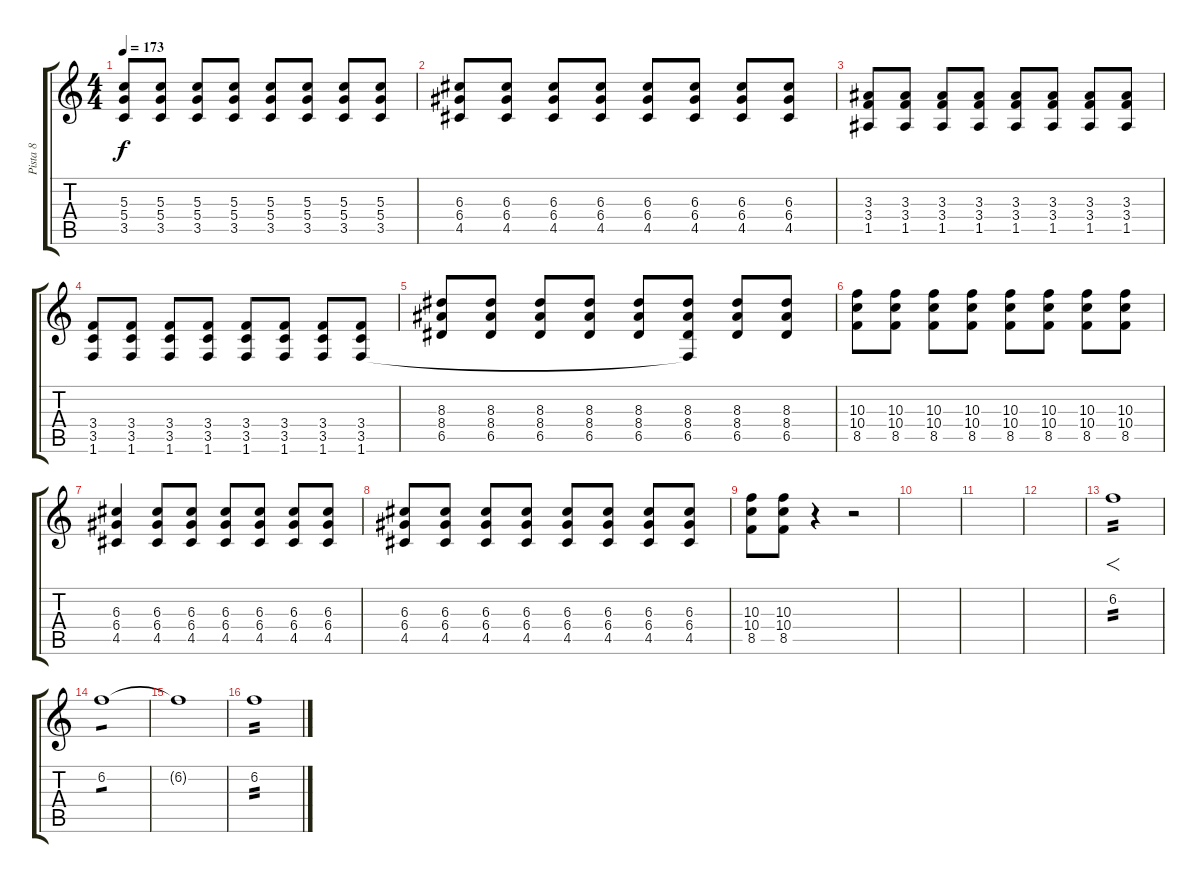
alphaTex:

\track ("Pista 8" "Pista 8") {instrument distortionguitar}
\staff {score tabs}
\tuning (E4 B3 G3 D3 A2 E2) {hide}
\ts (4 4)
\tempo 173
\clef g2
\ks c
(5.3 5.4 3.5).8{dy f} (5.3 5.4 3.5).8 (5.3 5.4 3.5).8 (5.3 5.4 3.5).8 (5.3 5.4 3.5).8 (5.3 5.4 3.5).8 (5.3 5.4 3.5).8 (5.3 5.4 3.5).8 |
(6.3 6.4 4.5).8 (6.3 6.4 4.5).8 (6.3 6.4 4.5).8 (6.3 6.4 4.5).8 (6.3 6.4 4.5).8 (6.3 6.4 4.5).8 (6.3 6.4 4.5).8 (6.3 6.4 4.5).8 |
(3.3 3.4 1.5).8 (3.3 3.4 1.5).8 (3.3 3.4 1.5).8 (3.3 3.4 1.5).8 (3.3 3.4 1.5).8 (3.3 3.4 1.5).8 (3.3 3.4 1.5).8 (3.3 3.4 1.5).8 |
(3.4 3.5 1.6).8 (3.4 3.5 1.6).8 (3.4 3.5 1.6).8 (3.4 3.5 1.6).8 (3.4 3.5 1.6).8 (3.4 3.5 1.6).8 (3.4 3.5 1.6).8 (3.4 3.5 1.6).8 |
(8.3 8.4 6.5).8 (8.3 8.4 6.5).8 (8.3 8.4 6.5).8 (8.3 8.4 6.5).8 (8.3 8.4 6.5).8 (8.3 8.4 6.5 1.6{t}).8 (8.3 8.4 6.5).8 (8.3 8.4 6.5).8 |
(10.3 10.4 8.5).8 (10.3 10.4 8.5).8 (10.3 10.4 8.5).8 (10.3 10.4 8.5).8 (10.3 10.4 8.5).8 (10.3 10.4 8.5).8 (10.3 10.4 8.5).8 (10.3 10.4 8.5).8 |
(6.3 6.4 4.5).4 (6.3 6.4 4.5).8 (6.3 6.4 4.5).8 (6.3 6.4 4.5).8 (6.3 6.4 4.5).8 (6.3 6.4 4.5).8 (6.3 6.4 4.5).8 |
(6.3 6.4 4.5).8 (6.3 6.4 4.5).8 (6.3 6.4 4.5).8 (6.3 6.4 4.5).8 (6.3 6.4 4.5).8 (6.3 6.4 4.5).8 (6.3 6.4 4.5).8 (6.3 6.4 4.5).8 |
(10.3 10.4 8.5).8 (10.3 10.4 8.5).8 r.4 r.2 |
|
|
|
6.2.1{f tp 2} |
6.2.1{tp 1} |
6.2{t}.1 |
6.2.1{tp 2}
